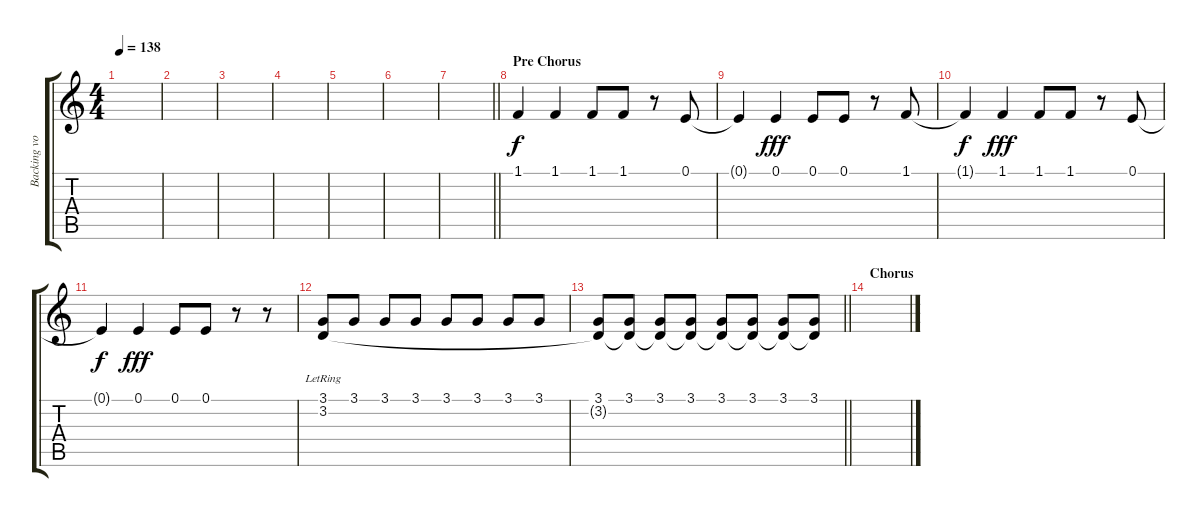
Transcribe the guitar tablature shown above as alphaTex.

\track ("Backing vocals" "Backing vo") {instrument lead6voice}
\staff {score tabs}
\tuning (E4 B3 G3 D3 A2 E2) {hide}
\ts (4 4)
\tempo 138
\clef g2
\ks c
|
|
|
|
|
|
\barLineRight lightlight
|
\section ("" "Pre Chorus")
1.1.4 1.1.4 1.1.8 1.1.8 r.8 0.1.8 |
0.1{t}.4{dy f} 0.1.4{dy fff} 0.1.8 0.1.8 r.8 1.1.8 |
1.1{t}.4{dy f} 1.1.4{dy fff} 1.1.8 1.1.8 r.8 0.1.8 |
0.1{t}.4{dy f} 0.1.4{dy fff} 0.1.8 0.1.8 r.8 r.8 |
(3.1 3.2{lr}).8 3.1.8 3.1.8 3.1.8 3.1.8 3.1.8 3.1.8 3.1.8 |
\barLineRight lightlight
(3.1 3.2{t}).8 (3.1 3.2{t}).8 (3.1 3.2{t}).8 (3.1 3.2{t}).8 (3.1 3.2{t}).8 (3.1 3.2{t}).8 (3.1 3.2{t}).8 (3.1 3.2{t}).8 |
\section ("" "Chorus")
